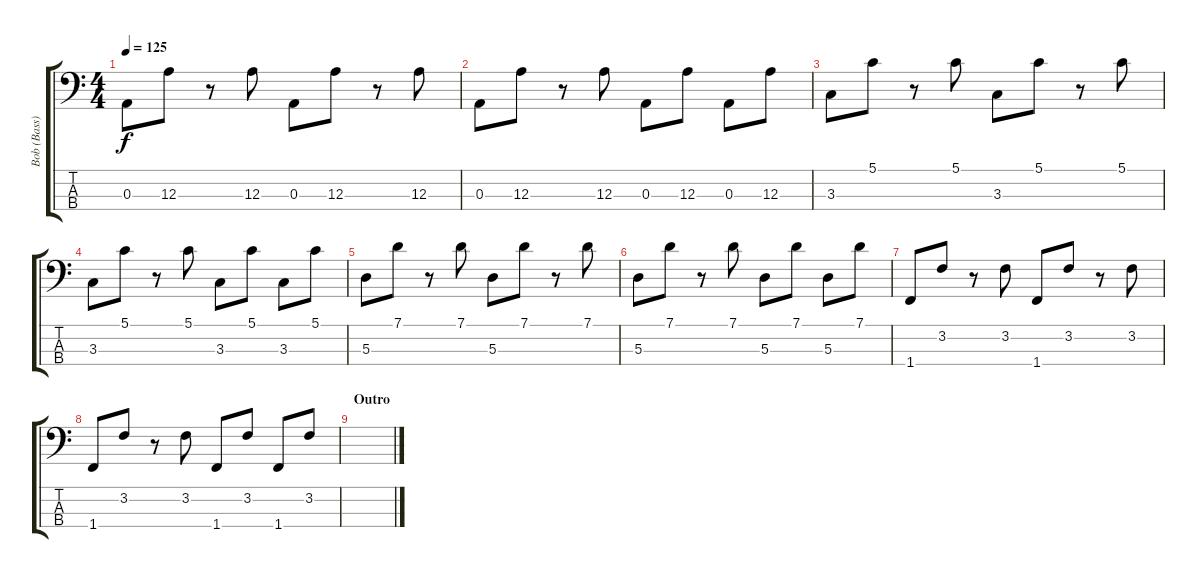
\track ("Bob (Bass)" "Bob (Bass)") {instrument electricbassfinger}
\staff {score tabs}
\tuning (G2 D2 A1 E1) {hide}
\ts (4 4)
\tempo 125
\clef f4
\ks c
0.3.8{dy f} 12.3.8 r.8 12.3.8 0.3.8 12.3.8 r.8 12.3.8 |
0.3.8 12.3.8 r.8 12.3.8 0.3.8 12.3.8 0.3.8 12.3.8 |
3.3.8 5.1.8 r.8 5.1.8 3.3.8 5.1.8 r.8 5.1.8 |
3.3.8 5.1.8 r.8 5.1.8 3.3.8 5.1.8 3.3.8 5.1.8 |
5.3.8 7.1.8 r.8 7.1.8 5.3.8 7.1.8 r.8 7.1.8 |
5.3.8 7.1.8 r.8 7.1.8 5.3.8 7.1.8 5.3.8 7.1.8 |
1.4.8 3.2.8 r.8 3.2.8 1.4.8 3.2.8 r.8 3.2.8 |
1.4.8 3.2.8 r.8 3.2.8 1.4.8 3.2.8 1.4.8 3.2.8 |
\section ("" "Outro")
